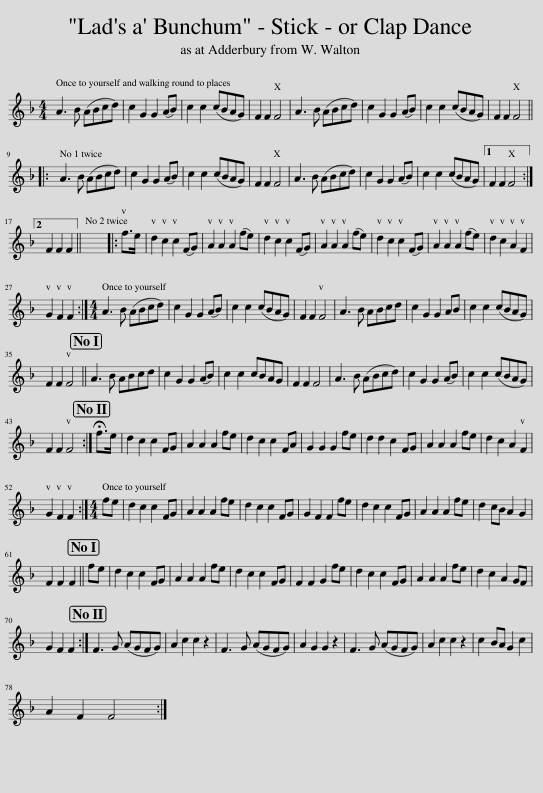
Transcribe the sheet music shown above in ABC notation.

X:1
L:1/8
M:4/4
I:linebreak $
K:F
V:1 treble
V:1
 A3 B (ABcd) | c2 G2 G2 (AB) | c2 c2 (cBAG) | F2 F2 F4 | A3 B (ABcd) | %5
 c2 G2 G2 (AB) | c2 c2 (cBAG) | F2 F2 F4 |:$ A3 B (ABcd) | c2 G2 G2 (AB) | %10
 c2 c2 (cBAG) | F2 F2 F4 | A3 B (ABcd) | c2 G2 G2 (AB) | c2 c2 (cBAG) |1 %15
 F2 F2 F4 :|2$ F2 F2 F2 || x8 |: f>e | d2 c2 c2 (FG) | %20
 A2 A2 A2 (fe) | d2 c2 c2 (FG) | A2 A2 A2 (fe) | d2 c2 c2 (FG) | A2 A2 A2 (fe) | %25
 d2 c2 A2 F2 |$ G2 F2 F2 :|[M:4/4] A3 B (ABcd) | c2 G2 G2 (AB) | c2 c2 (cBAG) | %30
 F2 F2 F4 | A3 B ABcd | c2 G2 G2 AB | c2 c2 (cBAG) |$ F2 F2 F4 || %35
 A3 B ABcd | c2 G2 G2 (AB) | c2 c2 cBAG | F2 F2 F4 | A3 B (ABcd) | %40
 c2 G2 G2 (AB) | c2 c2 (cBAG) |$ F2 F2 F4 :| !fermata!f>e | d2 c2 c2 FG | %45
 A2 A2 A2 fe | d2 c2 c2 FA | G2 G2 G2 fe | d2 d2 c2 FG | A2 A2 A2 fe | %50
 d2 c2 A2 F2 |$ G2 F2 F2 :|[M:4/4] fe | d2 c2 c2 FG | A2 A2 A2 fe | %55
 d2 c2 c2 FG | G2 F2 F2 fe | d2 c2 c2 FG | A2 A2 A2 fe | d2 cB A2 G2 |$ %60
 F2 F2 F2 || fe | d2 c2 c2 FG | A2 A2 A2 fe | d2 c2 c2 FG | %65
 F2 F2 G2 fe | d2 c2 c2 FG | A2 A2 A2 fe | d2 c2 A2 GF |$ G2 F2 F2 :| %70
 F3 G (AGFG) | A2 c2 c2 z2 | F3 G (AGFG) | A2 G2 G2 z2 | F3 G (AGFG) | %75
 A2 c2 c2 z2 | c2 BA G2 c2 |$ A2 F2 F4 :| %78
